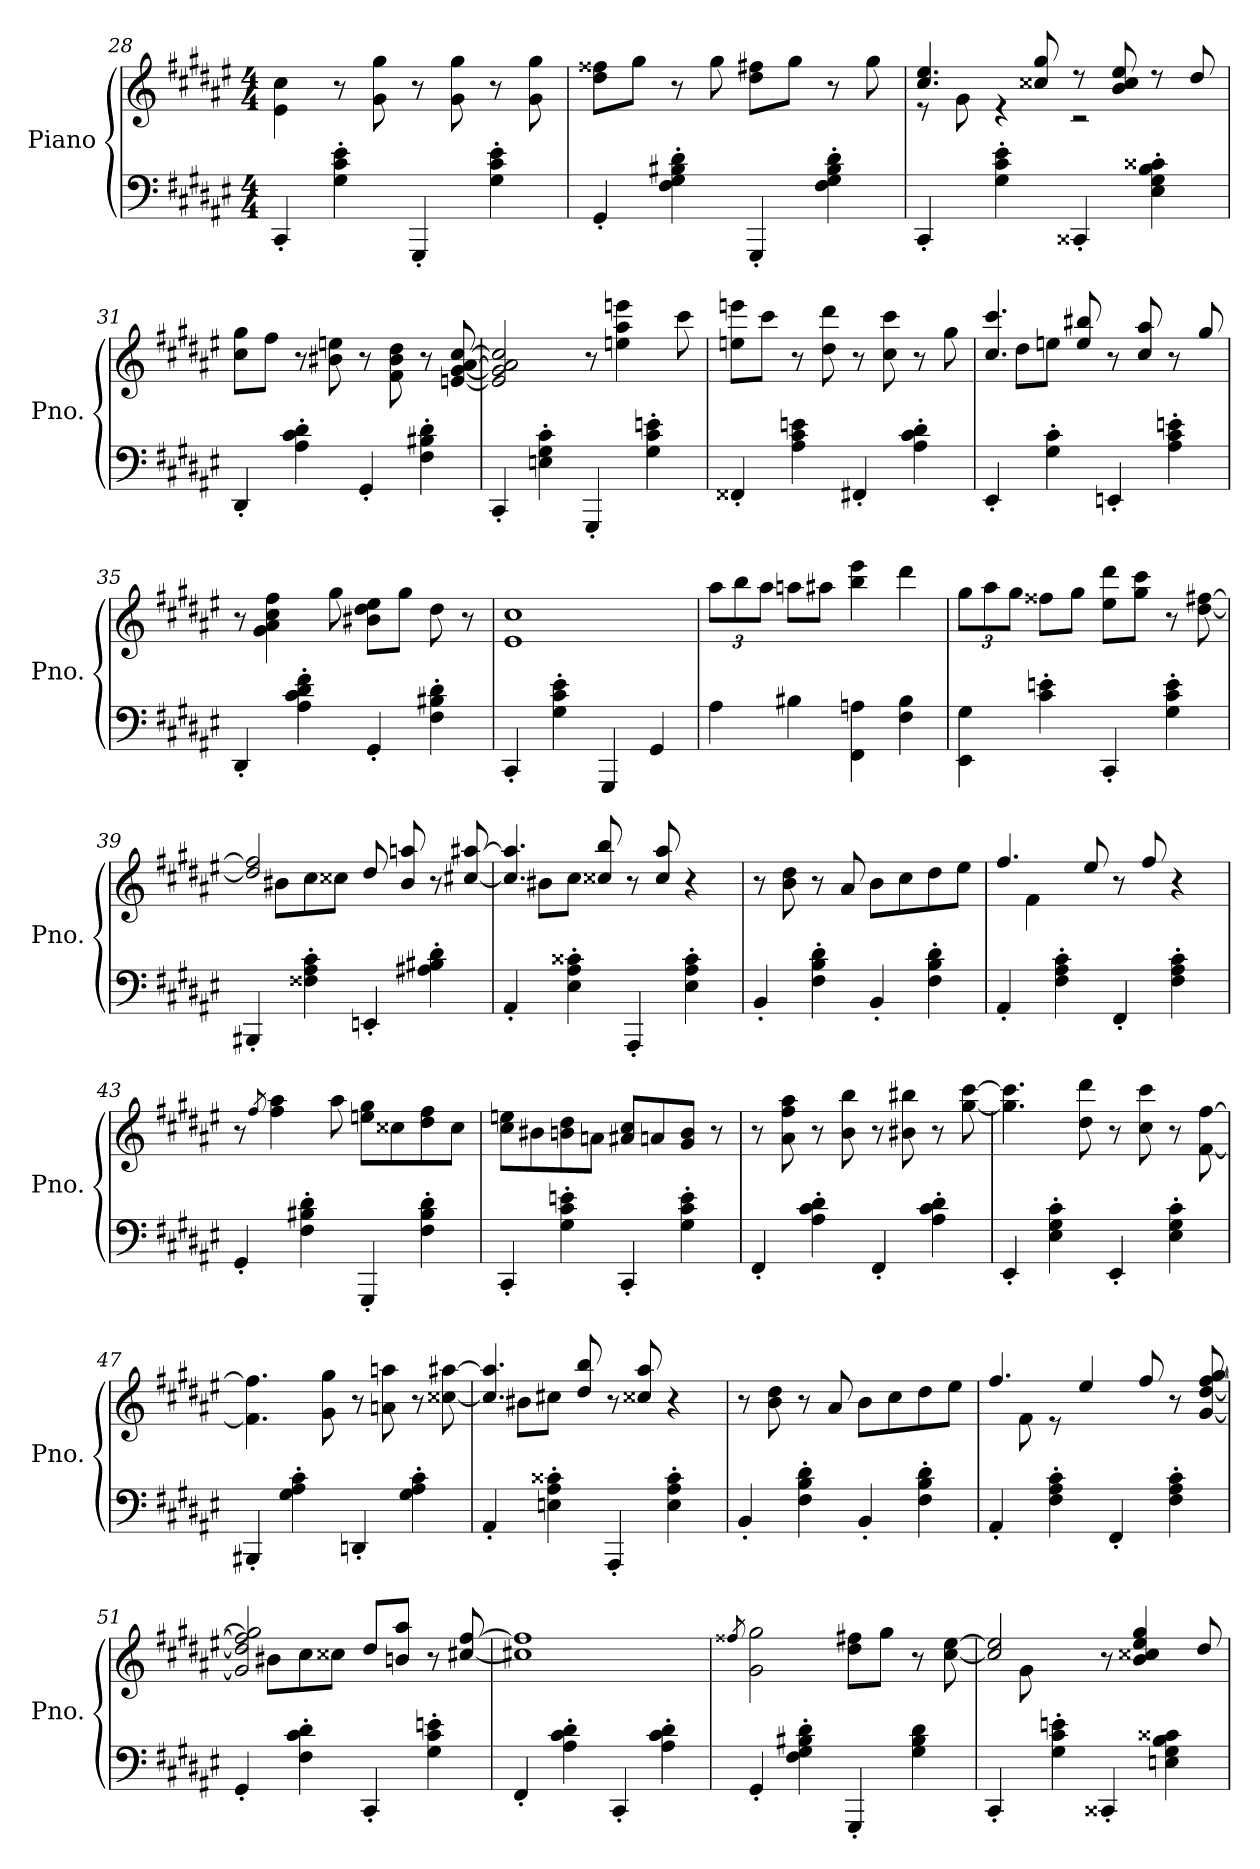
**kern	**kern
*part1	*part1
*staff2	*staff1
*I"Piano	*
*I'Pno.	*
*clefF4	*clefG2
*k[f#c#g#d#a#e#]	*k[f#c#g#d#a#e#]
*M4/4	*M4/4
=28	=28
4CC#'/	4e#\ 4cc#\
4G#\' 4c#\' 4e#\'	8r
.	8g#\ 8gg#\
4GGG#'/	8r
.	8g#\ 8gg#\
4G#\' 4c#\' 4e#\'	8r
.	8g#\ 8gg#\
=29	=29
4GG#'/	8dd#\ 8ff##X\L
.	8gg#\J
4F#\' 4G#\' 4B#X\' 4d#\'	8r
.	8gg#\
4GGG#'/	8dd#\ 8ff#X\L
.	8gg#\J
4F#\' 4G#\' 4B#\' 4d#\'	8r
.	8gg#\
!!LO:LB:g=z
=30	=30
*	*^
4CC#'/	4.cc#/ 4.ee#/	8r
.	.	8g#\
4G#\' 4c#\' 4e#\'	.	4r
.	8cc##X/ 8gg#/	.
4CC##X'/	8r	2r
.	8b/ 8cc##/ 8ee#/	.
4E#\' 4G#\' 4B\' 4c##X\'	8r	.
.	8dd#/	.
*	*v	*v
=31	=31
4DD#'/	8cc#\ 8gg#\L
.	8ff#\J
4A#\' 4c#\' 4d#\'	8r
.	8b#X\ 8een\
4GG#'/	8r
.	8f#\ 8b#\ 8dd#\
4F#\' 4B#X\' 4d#\'	8r
.	[8en/ [8g#/ [8a#/ [8cc#/
=32	=32
4CC#'/	2e/] 2g#/] 2a#/] 2cc#/]
4En\' 4G#\' 4c#\'	.
4GGG#'/	8r
.	4een\ 4aa#\ 4eeen\
4G#\' 4c#\' 4en\'	.
.	8ccc#\
=33	=33
4FF##X'/	8een\ 8eeen\L
.	8ccc#\J
4A#\ 4c#\ 4en\	8r
.	8dd#\ 8ddd#\
4FF#X'/	8r
.	8cc#\ 8ccc#\
4A#\' 4c#\' 4d#\'	8r
.	8gg#\
!!LO:LB:g=z
=34	=34
*	*^
4EE#'/	4.cc#/ 4.ccc#/	8ryy
.	.	8dd#\L
4G#\' 4c#\'	.	8een\J
.	8ee/ 8bb#X/	2ryy
4EEn'/	8r	.
.	8cc#/ 8aa#/	.
4A#\' 4c#\' 4en\'	8r	.
.	8gg#/	8ryy
*	*v	*v
=35	=35
4DD#'/	8r
.	4g#\ 4a#\ 4cc#\ 4ff#\
4A#\' 4c#\' 4d#\' 4f#\'	.
.	8gg#\
4GG#'/	8b#X\ 8dd#\ 8ee#\L
.	8gg#\J
4F#\' 4B#X\' 4d#\'	8dd#\
.	8r
=36	=36
4CC#'/	1e# 1cc#
4G#\' 4c#\' 4e#\'	.
4GGG#/	.
4GG#/	.
=37	=37
*	*Xbrackettup
4A#\	12aa#\L
.	12bb\
.	12aa#\J
4B#X\	8aan\L
.	8aa#X\J
4FF#\ 4An\	4bb\ 4eee#\
4F#\ 4B#\	4ddd#\
!!LO:LB:g=z
=38	=38
4EE#\ 4G#\	12gg#\L
.	12aa#\
.	12gg#\J
4c#\' 4en\'	8ff##X\L
.	8gg#\J
4CC#'/	8ee#\ 8ddd#\L
.	8gg#\ 8ccc#\J
4G#\' 4c#\' 4e\'	8r
.	[8dd#\ [8ff#X\
=39	=39
*	*^
4BBB#X'/	2dd#/] 2ff#/]	8ryy
.	.	8b#X\L
4F##X\' 4A#\' 4c#\'	.	8cc#\
.	.	8cc##X\J
4EEn'/	8dd#/	2ryy
.	8b#/ 8aan/	.
4A#X\' 4B#X\' 4d#\'	8r	.
.	[8cc#X/ [8aa#X/	.
=40	=40	=40
4AA#'/	4.cc#/] 4.aa#/]	8ryy
.	.	8b#X\L
4E#\' 4A#\' 4c##X\'	.	8cc#\J
.	8cc##X/ 8bb/	2ryy
4AAA#'/	8r	.
.	8cc##/ 8aa#/	.
4E#\' 4A#\' 4c##\'	4r	.
.	.	8ryy
*	*v	*v
!!LO:PB:g=z
=41	=41
4BB'/	8r
.	8b\ 8dd#\
4F#\' 4B\' 4d#\'	8r
.	8a#/
4BB'/	8b\L
.	8cc#\
4F#\' 4B\' 4d#\'	8dd#\
.	8ee#\J
=42	=42
*	*^
4AA#'/	4.ff#/	8ryy
.	.	4f#\
4F#\' 4A#\' 4c#\'	.	.
.	8ee#/	2ryy
4FF#'/	8r	.
.	8ff#/	.
4F#\' 4A#\' 4c#\'	4r	.
.	.	8ryy
*	*v	*v
=43	=43
4GG#'/	8r
.	8qff#/
.	4ff#\ 4aa#\
4F#\' 4B#X\' 4d#\'	.
.	8aa#\
4GGG#'/	8een\ 8gg#\L
.	8cc##X\
4F#\' 4B#\' 4d#\'	8dd#\ 8ff#\
.	8cc##\J
=44	=44
4CC#'/	8cc#\ 8een\L
.	8b#X\
4G#\' 4c#\' 4en\'	8bn\ 8dd#\
.	8an\J
4CC#'/	8a#X/ 8cc#/L
.	8an/
4G#\' 4c#\' 4e\'	8g#/ 8b/J
.	8r
!!LO:LB:g=z
=45	=45
4FF#'/	8r
.	8a#\ 8ff#\ 8aa#\
4A#\' 4c#\' 4d#\'	8r
.	8b\ 8bb\
4FF#'/	8r
.	8b#X\ 8bb#X\
4A#\' 4c#\' 4d#\'	8r
.	[8gg#\ [8ccc#\
=46	=46
4EE#'/	4.gg#\] 4.ccc#\]
4E#\' 4G#\' 4c#\'	.
.	8dd#\ 8ddd#\
4EE#'/	8r
.	8cc#\ 8ccc#\
4E#\' 4G#\' 4c#\'	8r
.	[8f#\ [8ff#\
=47	=47
4BBB#X'/	4.f#\] 4.ff#\]
4G#\' 4A#\' 4c#\'	.
.	8g#\ 8gg#\
4DDn'/	8r
.	8an\ 8aan\
4G#\' 4A#\' 4c#\'	8r
.	[8cc##X\ [8aa#X\
=48	=48
*	*^
4AA#'/	4.cc##/] 4.aa#/]	8ryy
.	.	8b#X\L
4En\' 4A#\' 4c##X\'	.	8cc#X\J
.	8dd#/ 8bb/	2ryy
4AAA#'/	8r	.
.	8cc##X/ 8aa#/	.
4E\' 4A#\' 4c##\'	4r	.
.	.	8ryy
*	*v	*v
!!LO:LB:g=z
=49	=49
4BB'/	8r
.	8b\ 8dd#\
4F#\' 4B\' 4d#\'	8r
.	8a#/
4BB'/	8b\L
.	8cc#\
4F#\' 4B\' 4d#\'	8dd#\
.	8ee#\J
=50	=50
*	*^
4AA#'/	4.ff#/	8ryy
.	.	8f#\
4F#\' 4A#\' 4c#\'	.	8r
.	4ee#/	2ryy
4FF#'/	.	.
.	8ff#/	.
4F#\' 4A#\' 4c#\'	8r	.
.	[8g#/ [8dd#/ [8ff#/ [8gg#/	8ryy
=51	=51	=51
4GG#'/	2g#/] 2dd#/] 2ff#/] 2gg#/]	8ryy
.	.	8b#X\L
4F#\' 4c#\' 4d#\'	.	8cc#\
.	.	8cc##X\J
4CC#'/	8dd#/L	2ryy
.	8bn/ 8aa#/J	.
4G#\' 4c#\' 4en\'	8r	.
.	[8cc#X/ [8ff#/	.
*	*v	*v
=52	=52
4FF#'/	1cc#X] 1ff#]
4A#\' 4c#\' 4d#\'	.
4CC#'/	.
4A#\' 4c#\' 4d#\'	.
!!LO:LB:g=z
=53	=53
.	8qff##X/
4GG#'/	2g#\ 2gg#\
4F#\' 4G#\' 4B#X\' 4d#\'	.
4GGG#'/	8dd#\ 8ff#X\L
.	8gg#\J
4G#\ 4B#\ 4d#\	8r
.	[8cc#\ [8ee#\
=54	=54
*	*^
4CC#'/	2cc#/] 2ee#/]	8ryy
.	.	8g#\
4G#\' 4c#\' 4en\'	.	2.ryy
4CC##X'/	8r	.
.	4b/ 4cc##X/ 4ee#/ 4gg#/	.
4En\ 4G#\ 4B\ 4c##X\	.	.
.	8dd#/	.
*	*v	*v
=	=
*-	*-
